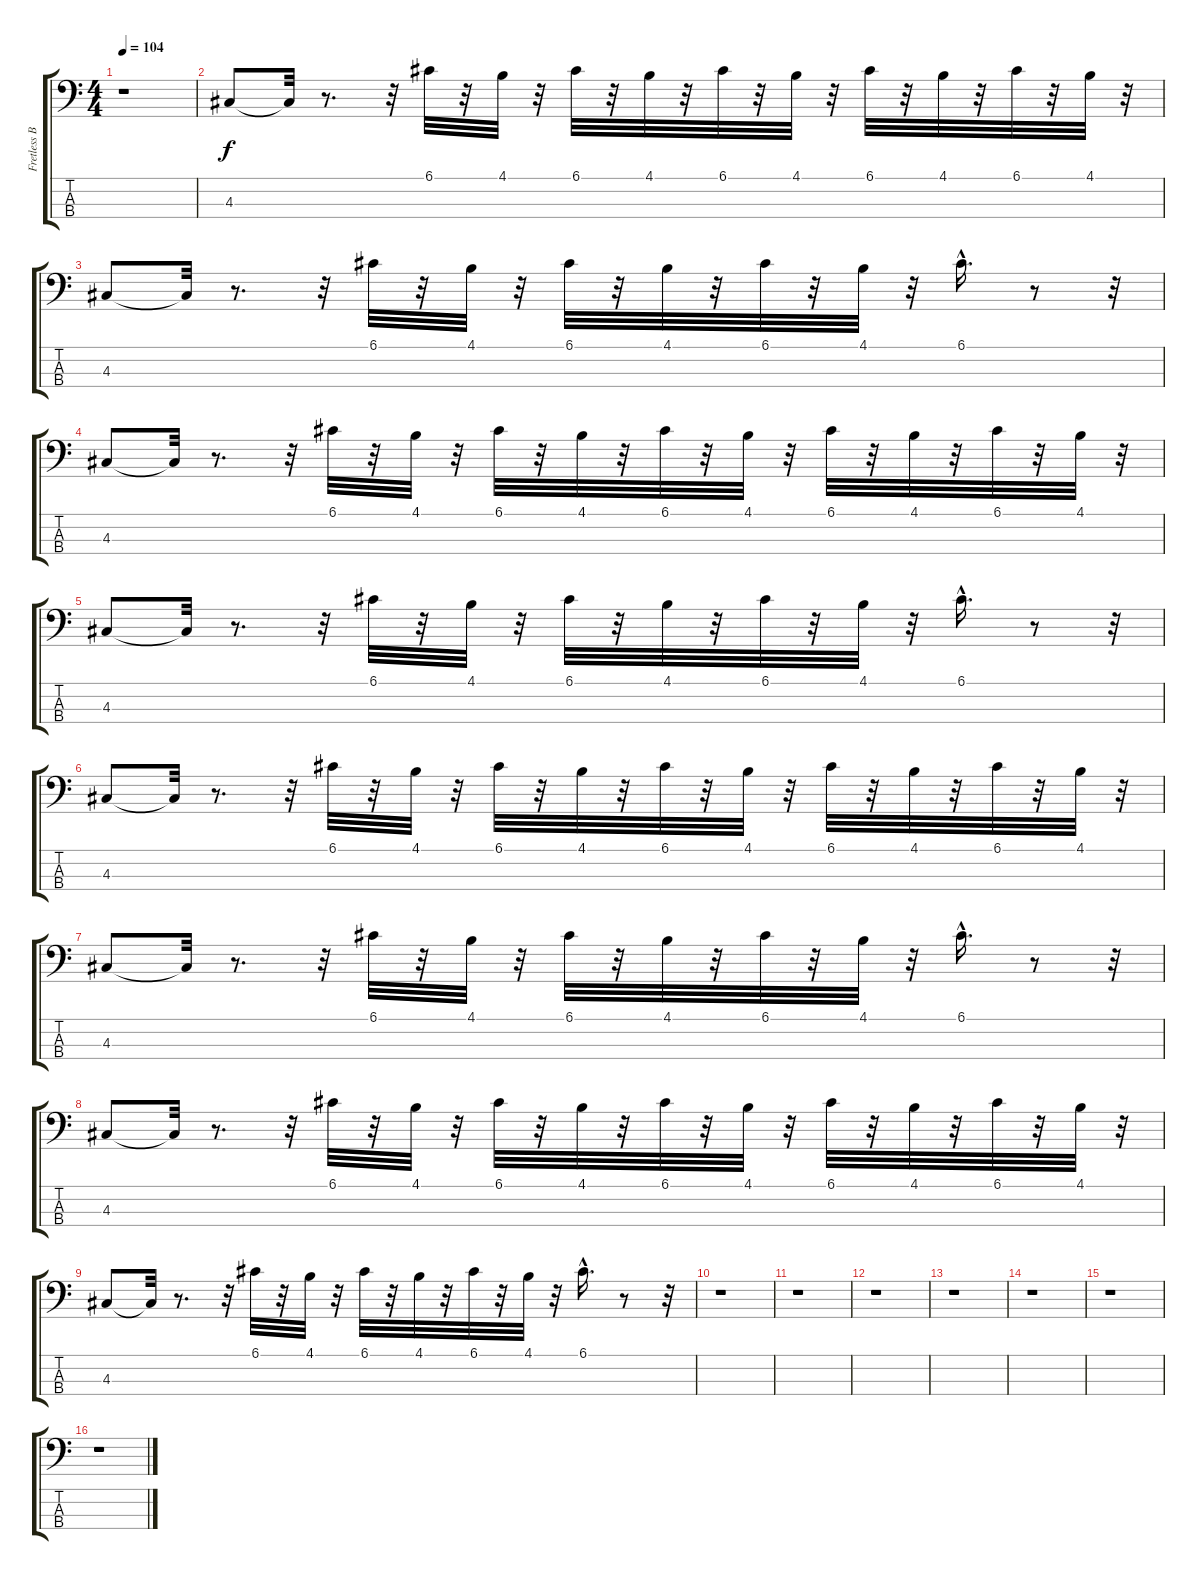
\track ("Fretless Bass - Les Claypool" "Fretless B") {instrument electricbassfinger}
\staff {score tabs}
\tuning (G2 D2 A1 E1) {hide}
\ts (4 4)
\tempo 104
\clef f4
\ks c
r.1{dy f} |
4.3.8 4.3{t}.32 r.8{d} r.32 6.1.32 r.32 4.1.32 r.32 6.1.32 r.32 4.1.32 r.32 6.1.32 r.32 4.1.32 r.32 6.1.32 r.32 4.1.32 r.32 6.1.32 r.32 4.1.32 r.32 |
4.3.8 4.3{t}.32 r.8{d} r.32 6.1.32 r.32 4.1.32 r.32 6.1.32 r.32 4.1.32 r.32 6.1.32 r.32 4.1.32 r.32 6.1{hac}.16{d} r.8 r.32 |
4.3.8 4.3{t}.32 r.8{d} r.32 6.1.32 r.32 4.1.32 r.32 6.1.32 r.32 4.1.32 r.32 6.1.32 r.32 4.1.32 r.32 6.1.32 r.32 4.1.32 r.32 6.1.32 r.32 4.1.32 r.32 |
4.3.8 4.3{t}.32 r.8{d} r.32 6.1.32 r.32 4.1.32 r.32 6.1.32 r.32 4.1.32 r.32 6.1.32 r.32 4.1.32 r.32 6.1{hac}.16{d} r.8 r.32 |
4.3.8 4.3{t}.32 r.8{d} r.32 6.1.32 r.32 4.1.32 r.32 6.1.32 r.32 4.1.32 r.32 6.1.32 r.32 4.1.32 r.32 6.1.32 r.32 4.1.32 r.32 6.1.32 r.32 4.1.32 r.32 |
4.3.8 4.3{t}.32 r.8{d} r.32 6.1.32 r.32 4.1.32 r.32 6.1.32 r.32 4.1.32 r.32 6.1.32 r.32 4.1.32 r.32 6.1{hac}.16{d} r.8 r.32 |
4.3.8 4.3{t}.32 r.8{d} r.32 6.1.32 r.32 4.1.32 r.32 6.1.32 r.32 4.1.32 r.32 6.1.32 r.32 4.1.32 r.32 6.1.32 r.32 4.1.32 r.32 6.1.32 r.32 4.1.32 r.32 |
4.3.8 4.3{t}.32 r.8{d} r.32 6.1.32 r.32 4.1.32 r.32 6.1.32 r.32 4.1.32 r.32 6.1.32 r.32 4.1.32 r.32 6.1{hac}.16{d} r.8 r.32 |
r.1 |
r.1 |
r.1 |
r.1 |
r.1 |
r.1 |
r.1
